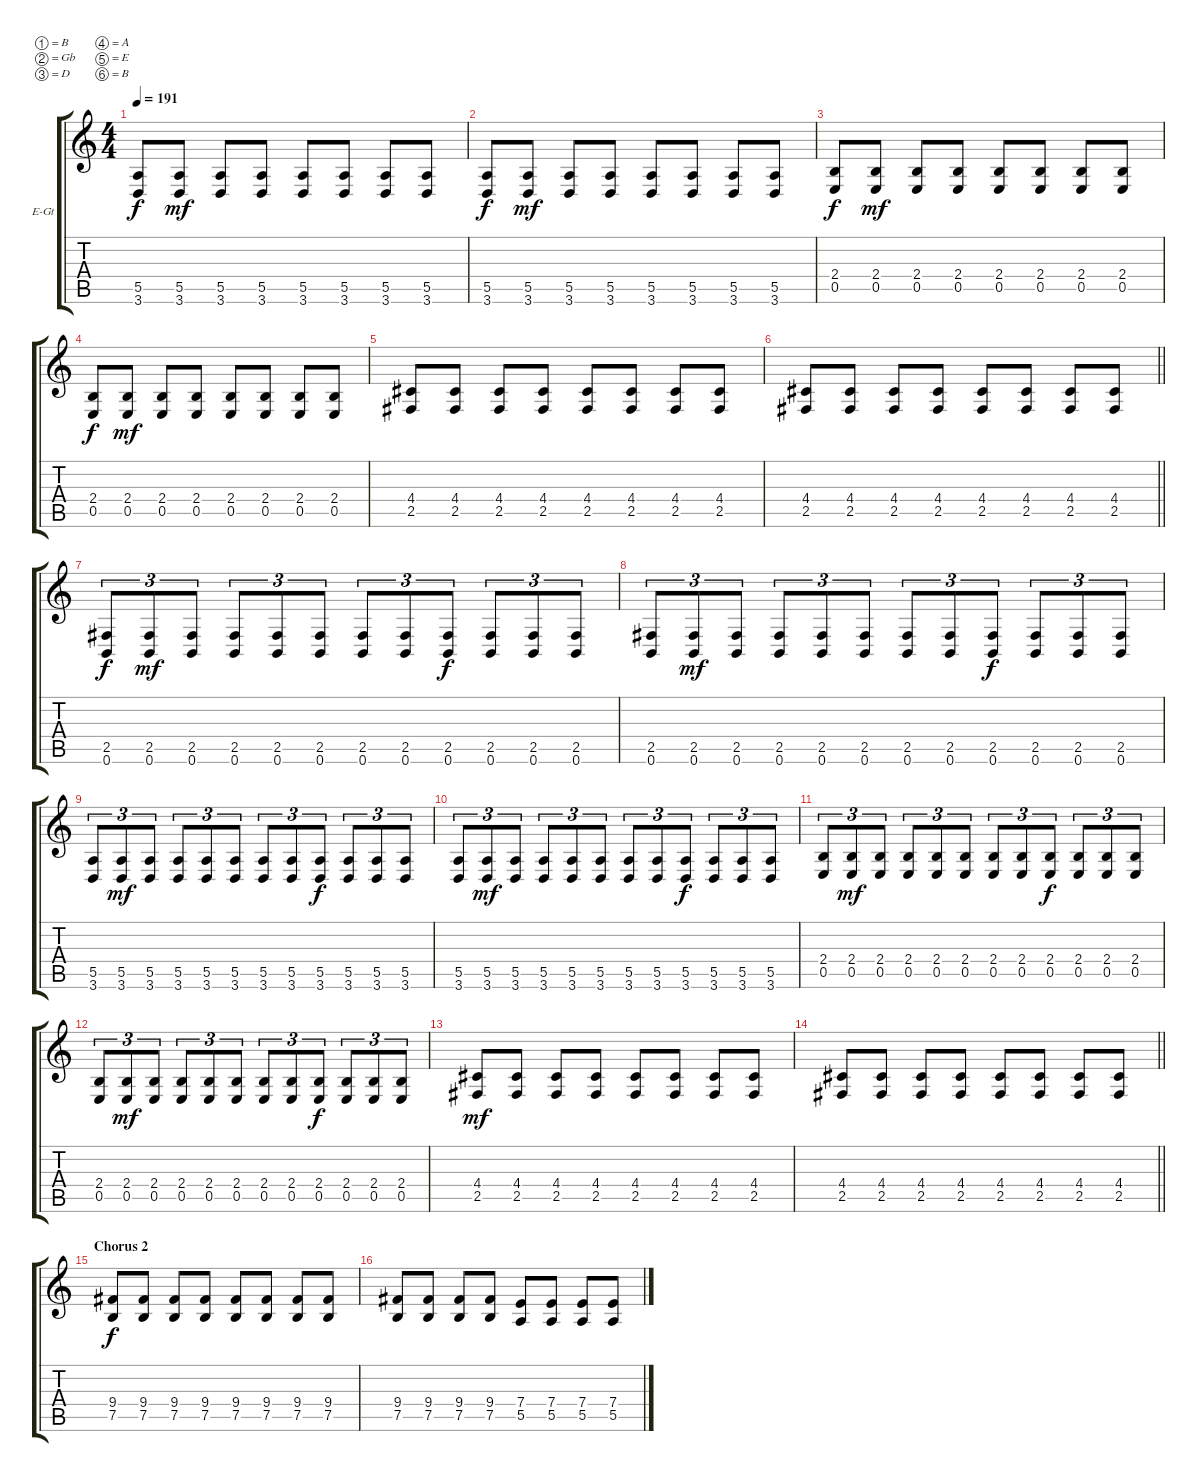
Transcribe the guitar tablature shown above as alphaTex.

\bracketExtendMode groupsimilarinstruments
\firstSystemTrackNameOrientation horizontal
\otherSystemsTrackNameOrientation horizontal
\track ("Guitar Rhythm" "E-Gt") {instrument distortionguitar}
\staff {score tabs}
\tuning (B3 Gb3 D3 A2 E2 B1)
\ts (4 4)
\tempo 191
\clef g2
\ks c
(5.5 3.6).8{dy f} (5.5 3.6).8{dy mf} (5.5 3.6).8 (5.5 3.6).8 (5.5 3.6).8 (5.5 3.6).8 (5.5 3.6).8 (5.5 3.6).8 |
(5.5 3.6).8{dy f} (5.5 3.6).8{dy mf} (5.5 3.6).8 (5.5 3.6).8 (5.5 3.6).8 (5.5 3.6).8 (5.5 3.6).8 (5.5 3.6).8 |
(2.4 0.5).8{dy f} (2.4 0.5).8{dy mf} (2.4 0.5).8 (2.4 0.5).8 (2.4 0.5).8 (2.4 0.5).8 (2.4 0.5).8 (2.4 0.5).8 |
(2.4 0.5).8{dy f} (2.4 0.5).8{dy mf} (2.4 0.5).8 (2.4 0.5).8 (2.4 0.5).8 (2.4 0.5).8 (2.4 0.5).8 (2.4 0.5).8 |
(4.4 2.5).8 (4.4 2.5).8 (4.4 2.5).8 (4.4 2.5).8 (4.4 2.5).8 (4.4 2.5).8 (4.4 2.5).8 (4.4 2.5).8 |
\barLineRight lightlight
(4.4 2.5).8 (4.4 2.5).8 (4.4 2.5).8 (4.4 2.5).8 (4.4 2.5).8 (4.4 2.5).8 (4.4 2.5).8 (4.4 2.5).8 |
\section ("" "")
(2.5 0.6).8{tu (3 2) dy f} (2.5 0.6).8{tu (3 2) dy mf} (2.5 0.6).8{tu (3 2)} (2.5 0.6).8{tu (3 2)} (2.5 0.6).8{tu (3 2)} (2.5 0.6).8{tu (3 2)} (2.5 0.6).8{tu (3 2)} (2.5 0.6).8{tu (3 2)} (2.5 0.6).8{tu (3 2) dy f} (2.5 0.6).8{tu (3 2)} (2.5 0.6).8{tu (3 2)} (2.5 0.6).8{tu (3 2)} |
(2.5 0.6).8{tu (3 2)} (2.5 0.6).8{tu (3 2) dy mf} (2.5 0.6).8{tu (3 2)} (2.5 0.6).8{tu (3 2)} (2.5 0.6).8{tu (3 2)} (2.5 0.6).8{tu (3 2)} (2.5 0.6).8{tu (3 2)} (2.5 0.6).8{tu (3 2)} (2.5 0.6).8{tu (3 2) dy f} (2.5 0.6).8{tu (3 2)} (2.5 0.6).8{tu (3 2)} (2.5 0.6).8{tu (3 2)} |
(5.5 3.6).8{tu (3 2)} (5.5 3.6).8{tu (3 2) dy mf} (5.5 3.6).8{tu (3 2)} (5.5 3.6).8{tu (3 2)} (5.5 3.6).8{tu (3 2)} (5.5 3.6).8{tu (3 2)} (5.5 3.6).8{tu (3 2)} (5.5 3.6).8{tu (3 2)} (5.5 3.6).8{tu (3 2) dy f} (5.5 3.6).8{tu (3 2)} (5.5 3.6).8{tu (3 2)} (5.5 3.6).8{tu (3 2)} |
(5.5 3.6).8{tu (3 2)} (5.5 3.6).8{tu (3 2) dy mf} (5.5 3.6).8{tu (3 2)} (5.5 3.6).8{tu (3 2)} (5.5 3.6).8{tu (3 2)} (5.5 3.6).8{tu (3 2)} (5.5 3.6).8{tu (3 2)} (5.5 3.6).8{tu (3 2)} (5.5 3.6).8{tu (3 2) dy f} (5.5 3.6).8{tu (3 2)} (5.5 3.6).8{tu (3 2)} (5.5 3.6).8{tu (3 2)} |
(2.4 0.5).8{tu (3 2)} (2.4 0.5).8{tu (3 2) dy mf} (2.4 0.5).8{tu (3 2)} (2.4 0.5).8{tu (3 2)} (2.4 0.5).8{tu (3 2)} (2.4 0.5).8{tu (3 2)} (2.4 0.5).8{tu (3 2)} (2.4 0.5).8{tu (3 2)} (2.4 0.5).8{tu (3 2) dy f} (2.4 0.5).8{tu (3 2)} (2.4 0.5).8{tu (3 2)} (2.4 0.5).8{tu (3 2)} |
(2.4 0.5).8{tu (3 2)} (2.4 0.5).8{tu (3 2) dy mf} (2.4 0.5).8{tu (3 2)} (2.4 0.5).8{tu (3 2)} (2.4 0.5).8{tu (3 2)} (2.4 0.5).8{tu (3 2)} (2.4 0.5).8{tu (3 2)} (2.4 0.5).8{tu (3 2)} (2.4 0.5).8{tu (3 2) dy f} (2.4 0.5).8{tu (3 2)} (2.4 0.5).8{tu (3 2)} (2.4 0.5).8{tu (3 2)} |
(4.4 2.5).8{dy mf} (4.4 2.5).8 (4.4 2.5).8 (4.4 2.5).8 (4.4 2.5).8 (4.4 2.5).8 (4.4 2.5).8 (4.4 2.5).8 |
\barLineRight lightlight
(4.4 2.5).8 (4.4 2.5).8 (4.4 2.5).8 (4.4 2.5).8 (4.4 2.5).8 (4.4 2.5).8 (4.4 2.5).8 (4.4 2.5).8 |
\section ("" "Chorus 2")
(9.4 7.5).8{dy f} (9.4 7.5).8 (9.4 7.5).8 (9.4 7.5).8 (9.4 7.5).8 (9.4 7.5).8 (9.4 7.5).8 (9.4 7.5).8 |
(9.4 7.5).8 (9.4 7.5).8 (9.4 7.5).8 (9.4 7.5).8 (7.4 5.5).8 (7.4 5.5).8 (7.4 5.5).8 (7.4 5.5).8
